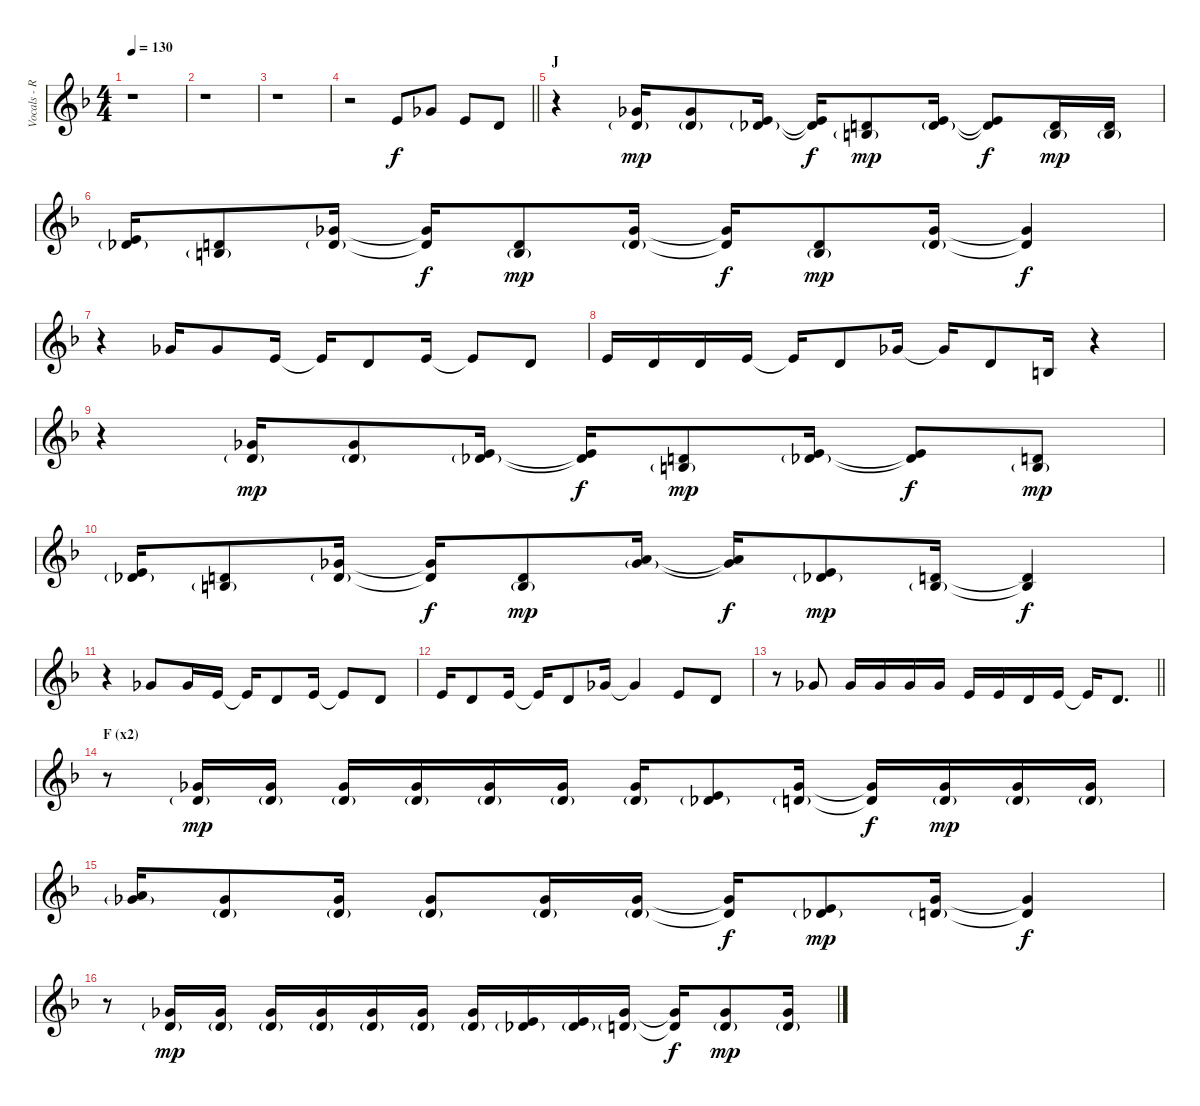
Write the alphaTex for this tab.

\track ("Vocals - Ruki" "Vocals - R") {instrument lead6voice}
\staff {score}
\tuning (Db4 Ab3 E3 B2 Gb2 Db2) {hide}
\ts (4 4)
\tempo 130
\clef g2
\ks f
r.1{dy mp} |
r.1 |
r.1 |
\barLineRight lightlight
r.2 3.1.8{dy f} 5.1.8 3.1.8 1.1.8 |
\section ("" "J")
r.4 (5.1 6.2{g}).16{dy mp} (5.1 6.2{g}).8 (3.1 5.2{g}).16 (3.1{t} 5.2{t}).16{dy f} (1.1 3.2{g}).8{dy mp} (3.1 6.2{g}).16 (3.1{t} 6.2{t}).8{dy f} (1.1 3.2{g}).16{dy mp} (1.1 3.2{g}).16 |
(3.1 5.2{g}).16 (1.1 3.2{g}).8 (5.1 6.2{g}).16 (5.1{t} 6.2{t}).16{dy f} (1.1 3.2{g}).8{dy mp} (5.1 6.2{g}).16 (5.1{t} 6.2{t}).16{dy f} (1.1 3.2{g}).8{dy mp} (5.1 6.2{g}).16 (5.1{t} 6.2{t}).4{dy f} |
r.4 5.1.16 5.1.8 3.1.16 3.1{t}.16 1.1.8 3.1.16 3.1{t}.8 1.1.8 |
3.1.16 1.1.16 1.1.16 3.1.16 3.1{t}.16 1.1.8 5.1.16 5.1{t}.16 1.1.8 3.2.16 r.4 |
r.4 (5.1 6.2{g}).16{dy mp} (5.1 6.2{g}).8 (3.1 5.2{g}).16 (3.1{t} 5.2{t}).16{dy f} (1.1 3.2{g}).8{dy mp} (3.1 5.2{g}).16 (3.1{t} 5.2{t}).8{dy f} (1.1 3.2{g}).8{dy mp} |
(3.1 5.2{g}).16 (1.1 3.2{g}).8 (5.1 6.2{g}).16 (5.1{t} 6.2{t}).16{dy f} (1.1 3.2{g}).8{dy mp} (8.1 10.2{g}).16 (8.1{t} 10.2{t}).16{dy f} (3.1 5.2{g}).8{dy mp} (1.1 3.2{g}).16 (1.1{t} 3.2{t}).4{dy f} |
r.4 5.1.8 5.1.16 3.1.16 3.1{t}.16 1.1.8 3.1.16 3.1{t}.8 1.1.8 |
3.1.16 1.1.8 3.1.16 3.1{t}.16 1.1.8 5.1.16 5.1{t}.4 3.1.8 1.1.8 |
\barLineRight lightlight
r.8 5.1.8 5.1.16 5.1.16 5.1.16 5.1.16 3.1.16 3.1.16 1.1.16 3.1.16 3.1{t}.16 1.1.8{d} |
\section ("" "F (x2)")
r.8 (5.1 6.2{g}).16{dy mp} (5.1 6.2{g}).16 (5.1 6.2{g}).16 (5.1 6.2{g}).16 (5.1 6.2{g}).16 (5.1 6.2{g}).16 (5.1 6.2{g}).16 (3.1 5.2{g}).8 (5.1 6.2{g}).16 (5.1{t} 6.2{t}).16{dy f} (5.1 6.2{g}).16{dy mp} (5.1 6.2{g}).16 (5.1 6.2{g}).16 |
(8.1 10.2{g}).16 (5.1 6.2{g}).8 (5.1 6.2{g}).16 (5.1 6.2{g}).8 (5.1 6.2{g}).16 (5.1 6.2{g}).16 (5.1{t} 6.2{t}).16{dy f} (3.1 5.2{g}).8{dy mp} (5.1 6.2{g}).16 (5.1{t} 6.2{t}).4{dy f} |
r.8 (5.1 6.2{g}).16{dy mp} (5.1 6.2{g}).16 (5.1 6.2{g}).16 (5.1 6.2{g}).16 (5.1 6.2{g}).16 (5.1 6.2{g}).16 (5.1 6.2{g}).16 (3.1 5.2{g}).16 (3.1 5.2{g}).16 (5.1 6.2{g}).16 (5.1{t} 6.2{t}).16{dy f} (5.1 6.2{g}).8{dy mp} (5.1 6.2{g}).16
